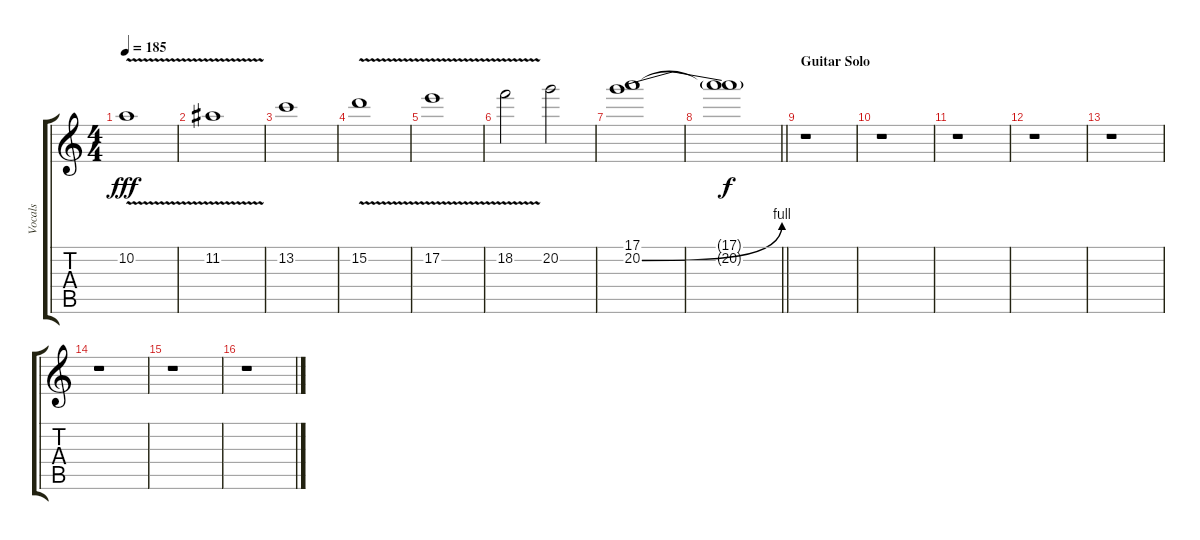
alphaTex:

\track ("Vocals" "Vocals") {instrument drawbarorgan}
\staff {score tabs}
\tuning (E5 B4 G4 D4 A3 E3) {hide}
\ts (4 4)
\tempo 185
\clef g2
\ks c
10.2{v}.1{dy fff} |
11.2{v}.1 |
13.2.1 |
15.2{v}.1 |
17.2{v}.1 |
18.2{v}.2 20.2.2 |
(17.1 20.2{be (bend 0 0 60 4)}).1 |
\barLineRight lightlight
(17.1{t} 20.2{t}).1{dy f} |
\section ("" "Guitar Solo")
r.1 |
r.1 |
r.1 |
r.1 |
r.1 |
r.1 |
r.1 |
r.1
